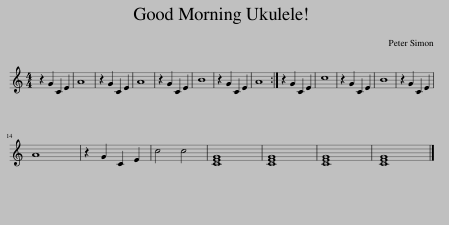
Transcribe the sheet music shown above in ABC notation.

X:1
L:1/8
M:4/4
I:linebreak $
K:C
V:1 treble
V:1
 z2 G2 C2 E2 | A8 | z2 G2 C2 E2 | A8 | z2 G2 C2 E2 | %5
 B8 | z2 G2 C2 E2 | A8 :| z2 G2 C2 E2 | c8 | %10
 z2 G2 C2 E2 | B8 | z2 G2 C2 E2 |$ A8 | z2 G2 C2 E2 | %15
 c4 c4 | [CEG]8 | [CEG]8 | [CEG]8 | [CEG]8 |] %20
